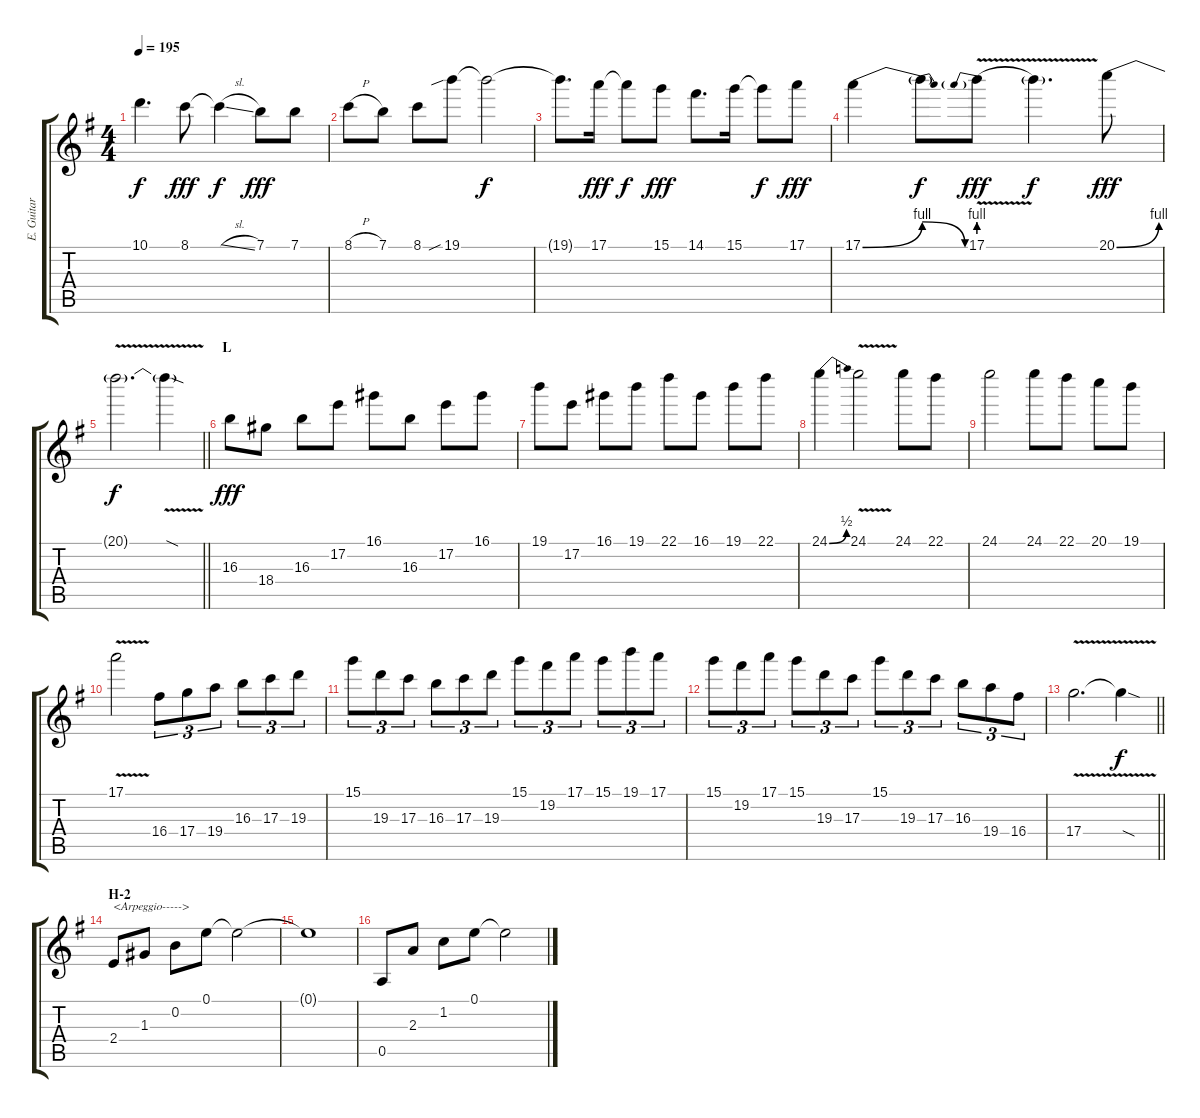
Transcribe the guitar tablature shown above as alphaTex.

\track ("E. Guitar I" "E. Guitar ") {instrument overdrivenguitar}
\staff {score tabs}
\tuning (E4 B3 G3 D3 A2 E2) {hide}
\ts (4 4)
\tempo 195
\clef g2
\ks g
10.1{t}.4{d dy f} 8.1.8{dy fff} 8.1{sl t}.4{dy f} 7.1.8{dy fff} 7.1.8 |
8.1{h}.8 7.1.8 8.1.8 19.1{sib}.8 19.1{t}.2{dy f} |
19.1{t}.8{d} 17.1.16{dy fff} 17.1{t}.8{dy f} 15.1.8{dy fff} 14.1.8{d} 15.1.16 15.1{t}.8{dy f} 17.1.8{dy fff} |
17.1{be (bend 0 0 60 4)}.4 17.1{be (release 0 4 60 0) t}.8{dy f} 17.1{be (prebend 0 4 60 4) v}.8{dy fff} 17.1{t}.4{d dy f} 20.1{be (bend 0 0 60 4)}.8{dy fff} |
\barLineRight lightlight
20.1{v t}.2{d dy f} 20.1{sod t}.4 |
\section ("" "L")
16.3.8{dy fff} 18.4.8 16.3.8 17.2.8 16.1.8 16.3.8 17.2.8 16.1.8 |
19.1.8 17.2.8 16.1.8 19.1.8 22.1.8 16.1.8 19.1.8 22.1.8 |
24.1{be (bend 0 0 60 2)}.4 24.1{v}.2 24.1.8 22.1.8 |
24.1.2 24.1.8 22.1.8 20.1.8 19.1.8 |
17.1{v}.2 16.4.8{tu (3 2)} 17.4.8{tu (3 2)} 19.4.8{tu (3 2)} 16.3.8{tu (3 2)} 17.3.8{tu (3 2)} 19.3.8{tu (3 2)} |
15.1.8{tu (3 2)} 19.3.8{tu (3 2)} 17.3.8{tu (3 2)} 16.3.8{tu (3 2)} 17.3.8{tu (3 2)} 19.3.8{tu (3 2)} 15.1.8{tu (3 2)} 19.2.8{tu (3 2)} 17.1.8{tu (3 2)} 15.1.8{tu (3 2)} 19.1.8{tu (3 2)} 17.1.8{tu (3 2)} |
15.1.8{tu (3 2)} 19.2.8{tu (3 2)} 17.1.8{tu (3 2)} 15.1.8{tu (3 2)} 19.3.8{tu (3 2)} 17.3.8{tu (3 2)} 15.1.8{tu (3 2)} 19.3.8{tu (3 2)} 17.3.8{tu (3 2)} 16.3.8{tu (3 2)} 19.4.8{tu (3 2)} 16.4.8{tu (3 2)} |
\barLineRight lightlight
17.4{v}.2{d} 17.4{sod t}.4{dy f} |
\section ("" "H-2")
2.4.8{txt "<Arpeggio----->"} 1.3.8 0.2.8 0.1.8 0.1{t}.2 |
0.1{t}.1 |
0.5.8 2.3.8 1.2.8 0.1.8 0.1{t}.2
